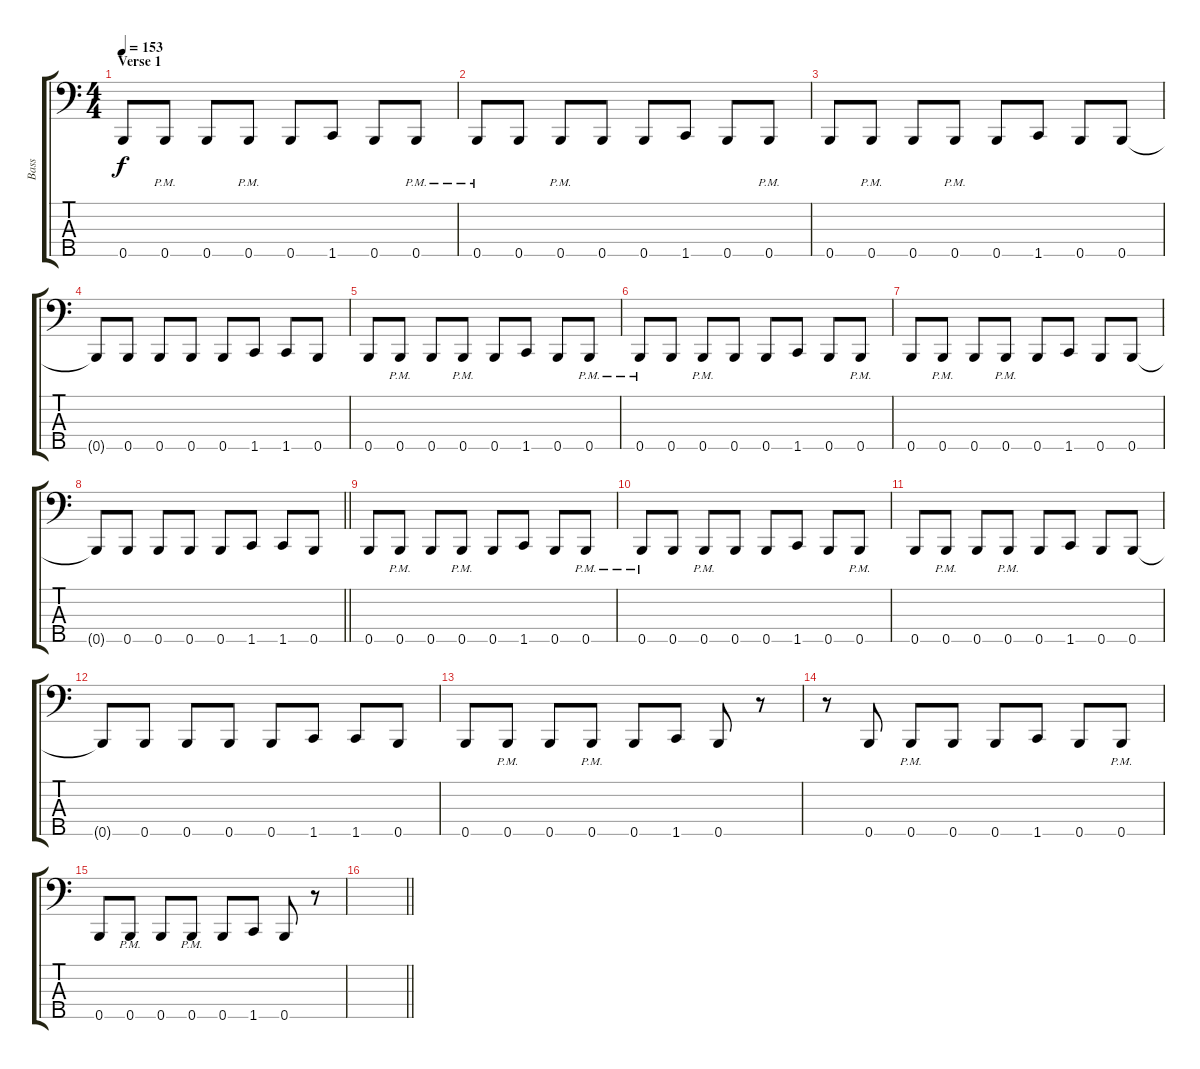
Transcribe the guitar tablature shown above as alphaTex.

\track ("Bass" "Bass") {instrument electricbassfinger}
\staff {score tabs}
\tuning (A2 E2 B1 Gb1 B0) {hide}
\ts (4 4)
\section ("" "Verse 1")
\tempo 153
\clef f4
\ks c
0.5.8{dy f} 0.5{pm}.8 0.5.8 0.5{pm}.8 0.5.8 1.5.8 0.5.8 0.5{pm}.8 |
0.5{pm}.8 0.5.8 0.5{pm}.8 0.5.8 0.5.8 1.5.8 0.5.8 0.5{pm}.8 |
0.5.8 0.5{pm}.8 0.5.8 0.5{pm}.8 0.5.8 1.5.8 0.5.8 0.5.8 |
0.5{t}.8 0.5.8 0.5.8 0.5.8 0.5.8 1.5.8 1.5.8 0.5.8 |
0.5.8 0.5{pm}.8 0.5.8 0.5{pm}.8 0.5.8 1.5.8 0.5.8 0.5{pm}.8 |
0.5{pm}.8 0.5.8 0.5{pm}.8 0.5.8 0.5.8 1.5.8 0.5.8 0.5{pm}.8 |
0.5.8 0.5{pm}.8 0.5.8 0.5{pm}.8 0.5.8 1.5.8 0.5.8 0.5.8 |
\barLineRight lightlight
0.5{t}.8 0.5.8 0.5.8 0.5.8 0.5.8 1.5.8 1.5.8 0.5.8 |
0.5.8 0.5{pm}.8 0.5.8 0.5{pm}.8 0.5.8 1.5.8 0.5.8 0.5{pm}.8 |
0.5{pm}.8 0.5.8 0.5{pm}.8 0.5.8 0.5.8 1.5.8 0.5.8 0.5{pm}.8 |
0.5.8 0.5{pm}.8 0.5.8 0.5{pm}.8 0.5.8 1.5.8 0.5.8 0.5.8 |
0.5{t}.8 0.5.8 0.5.8 0.5.8 0.5.8 1.5.8 1.5.8 0.5.8 |
0.5.8 0.5{pm}.8 0.5.8 0.5{pm}.8 0.5.8 1.5.8 0.5.8 r.8 |
r.8 0.5.8 0.5{pm}.8 0.5.8 0.5.8 1.5.8 0.5.8 0.5{pm}.8 |
0.5.8 0.5{pm}.8 0.5.8 0.5{pm}.8 0.5.8 1.5.8 0.5.8 r.8 |
\barLineRight lightlight
